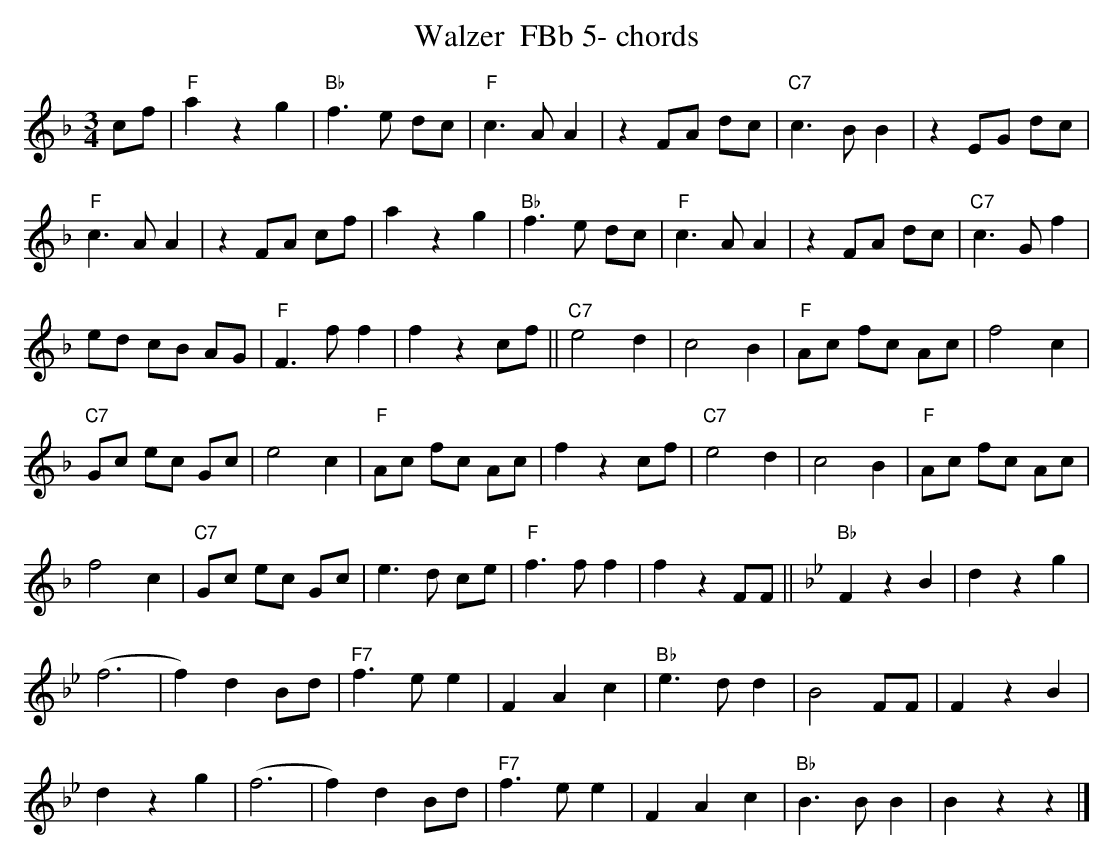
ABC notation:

X:1
T:Walzer  FBb 5- chords
M:3/4
L:1/8
K:Fmaj%%MIDI gchordon
cf | "F"a2z2g2 | "Bb"f3e dc | "F"c3AA2 | z2FA dc | "C7"c3BB2 | z2EG dc |
"F"c3AA2 | z2FA cf | a2z2g2 | "Bb"f3e dc | "F"c3AA2 | z2FA dc | "C7"c3Gf2 |
ed cB AG | "F"F3ff2 | f2z2cf || "C7"e4d2 | c4B2 | "F"Ac fc Ac | f4c2 |
"C7"Gc ec Gc | e4c2 | "F"Ac fc Ac | f2z2cf | "C7"e4d2 | c4B2 | "F"Ac fc Ac |
f4c2 | "C7"Gc ec Gc | e3d ce | "F"f3ff2 | f2z2 FF || [K:Bbmaj] [L:1/4] "Bb"FzB | dzg |
(f3 | f)d B/2d/2 | "F7"f>ee | FAc | "Bb"e>dd | B2 F/2F/2 | FzB |
dzg | (f3 | f)d B/2d/2 | "F7"f>ee | FAc | "Bb"B>BB | Bzz |]
